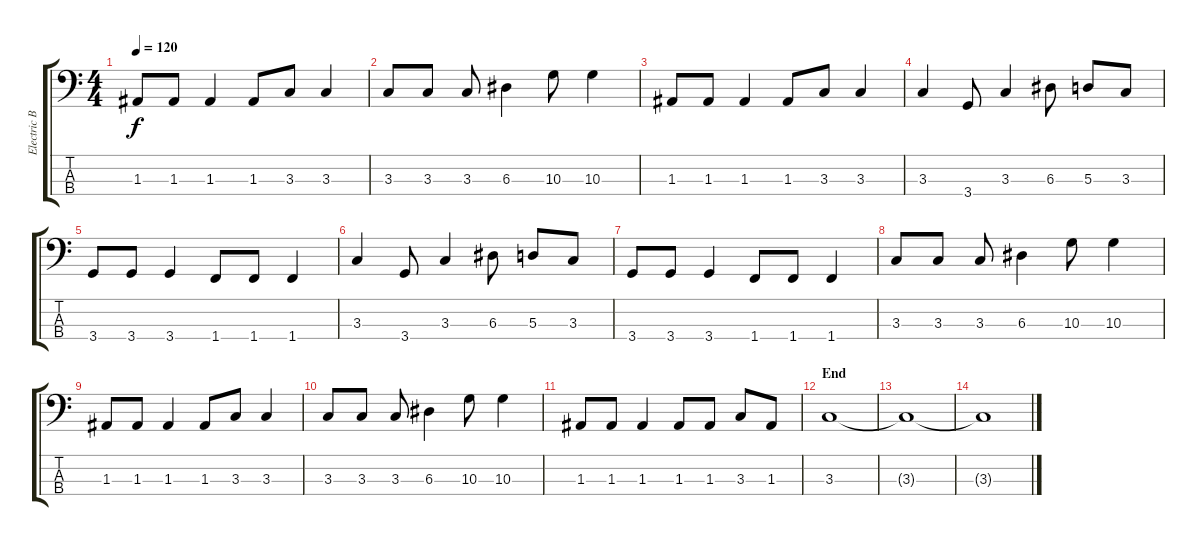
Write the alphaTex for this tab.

\track ("Electric Bass - Josh Klinghoffer" "Electric B") {instrument electricbassfinger}
\staff {score tabs}
\tuning (G2 D2 A1 E1) {hide}
\ts (4 4)
\tempo 120
\clef f4
\ks c
1.3.8{dy f} 1.3.8 1.3.4 1.3.8 3.3.8 3.3.4 |
3.3.8 3.3.8 3.3.8 6.3.4 10.3.8 10.3.4 |
1.3.8 1.3.8 1.3.4 1.3.8 3.3.8 3.3.4 |
3.3.4 3.4.8 3.3.4 6.3.8 5.3.8 3.3.8 |
3.4.8 3.4.8 3.4.4 1.4.8 1.4.8 1.4.4 |
3.3.4 3.4.8 3.3.4 6.3.8 5.3.8 3.3.8 |
3.4.8 3.4.8 3.4.4 1.4.8 1.4.8 1.4.4 |
3.3.8 3.3.8 3.3.8 6.3.4 10.3.8 10.3.4 |
1.3.8 1.3.8 1.3.4 1.3.8 3.3.8 3.3.4 |
3.3.8 3.3.8 3.3.8 6.3.4 10.3.8 10.3.4 |
1.3.8 1.3.8 1.3.4 1.3.8 1.3.8 3.3.8 1.3.8 |
\section ("" "End")
3.3.1 |
3.3{t}.1{volume 0} |
3.3{t}.1
